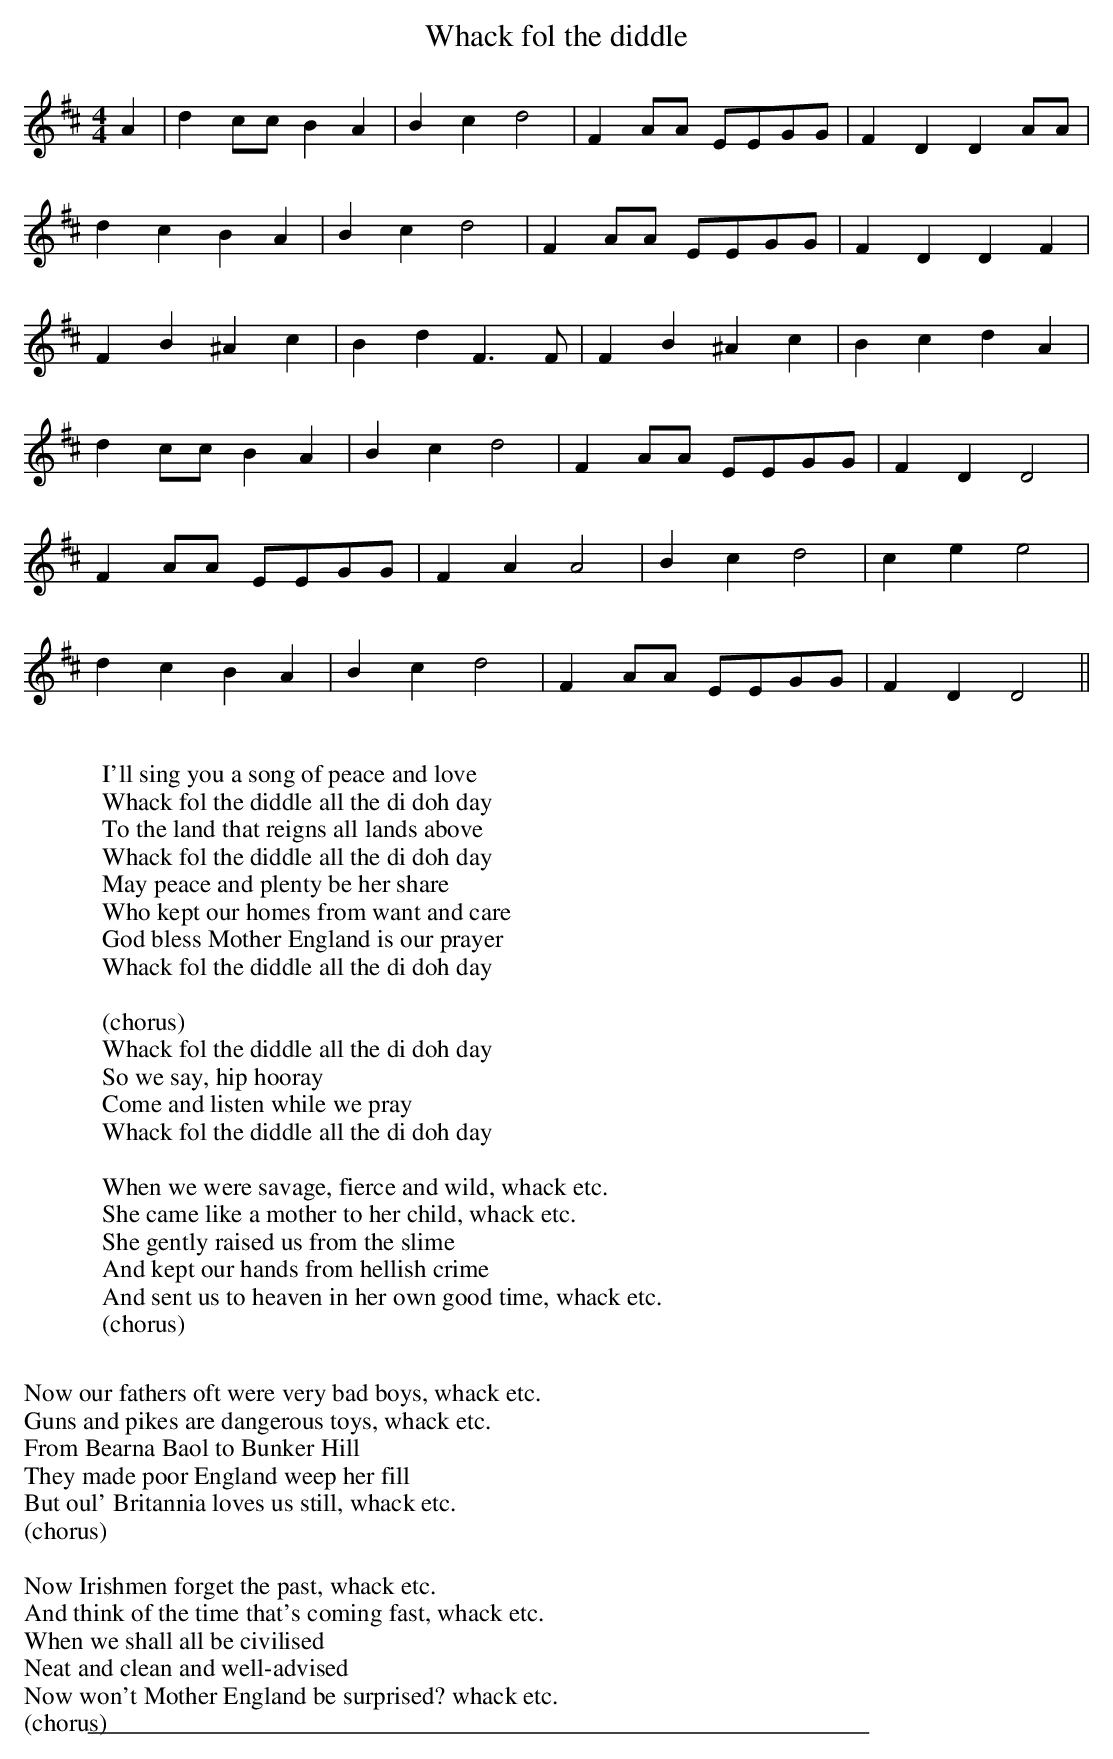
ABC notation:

X:1
T: Whack fol the diddle
M:4/4
L:1/8
K:D
A2|d2 cc B2 A2|B2 c2 d4|F2 AA EEGG|F2 D2 D2 AA|
d2 c2 B2 A2|B2 c2 d4|F2 AA EEGG|F2 D2 D2 F2|
F2 B2 ^A2 c2|B2 d2 F3 F|F2 B2 ^A2 c2|B2 c2 d2 A2|
d2 cc B2 A2|B2 c2 d4|F2 AA EEGG|F2 D2 D4|
F2 AA EEGG|F2 A2 A4|B2 c2 d4|c2 e2 e4|
d2 c2 B2 A2|B2 c2 d4|F2 AA EEGG|F2 D2 D4||
W:
W:I'll sing you a song of peace and love
W:Whack fol the diddle all the di doh day
W:To the land that reigns all lands above
W:Whack fol the diddle all the di doh day
W:May peace and plenty be her share
W:Who kept our homes from want and care
W:God bless Mother England is our prayer
W:Whack fol the diddle all the di doh day
W:
W:(chorus)
W:Whack fol the diddle all the di doh day
W:So we say, hip hooray
W:Come and listen while we pray
W:Whack fol the diddle all the di doh day
W:
W:When we were savage, fierce and wild, whack etc.
W:She came like a mother to her child, whack etc.
W:She gently raised us from the slime
W:And kept our hands from hellish crime
W:And sent us to heaven in her own good time, whack etc.
W:(chorus)
W:
W:Now our fathers oft were very bad boys, whack etc.
W:Guns and pikes are dangerous toys, whack etc.
W: From Bearna Baol to Bunker Hill
W:They made poor England weep her fill
W:But oul' Britannia loves us still, whack etc.
W:(chorus)
W:
W:Now Irishmen forget the past, whack etc.
W:And think of the time that's coming fast, whack etc.
W:When we shall all be civilised
W:Neat and clean and well-advised
W:Now won't Mother England be surprised? whack etc.
W:(chorus)
